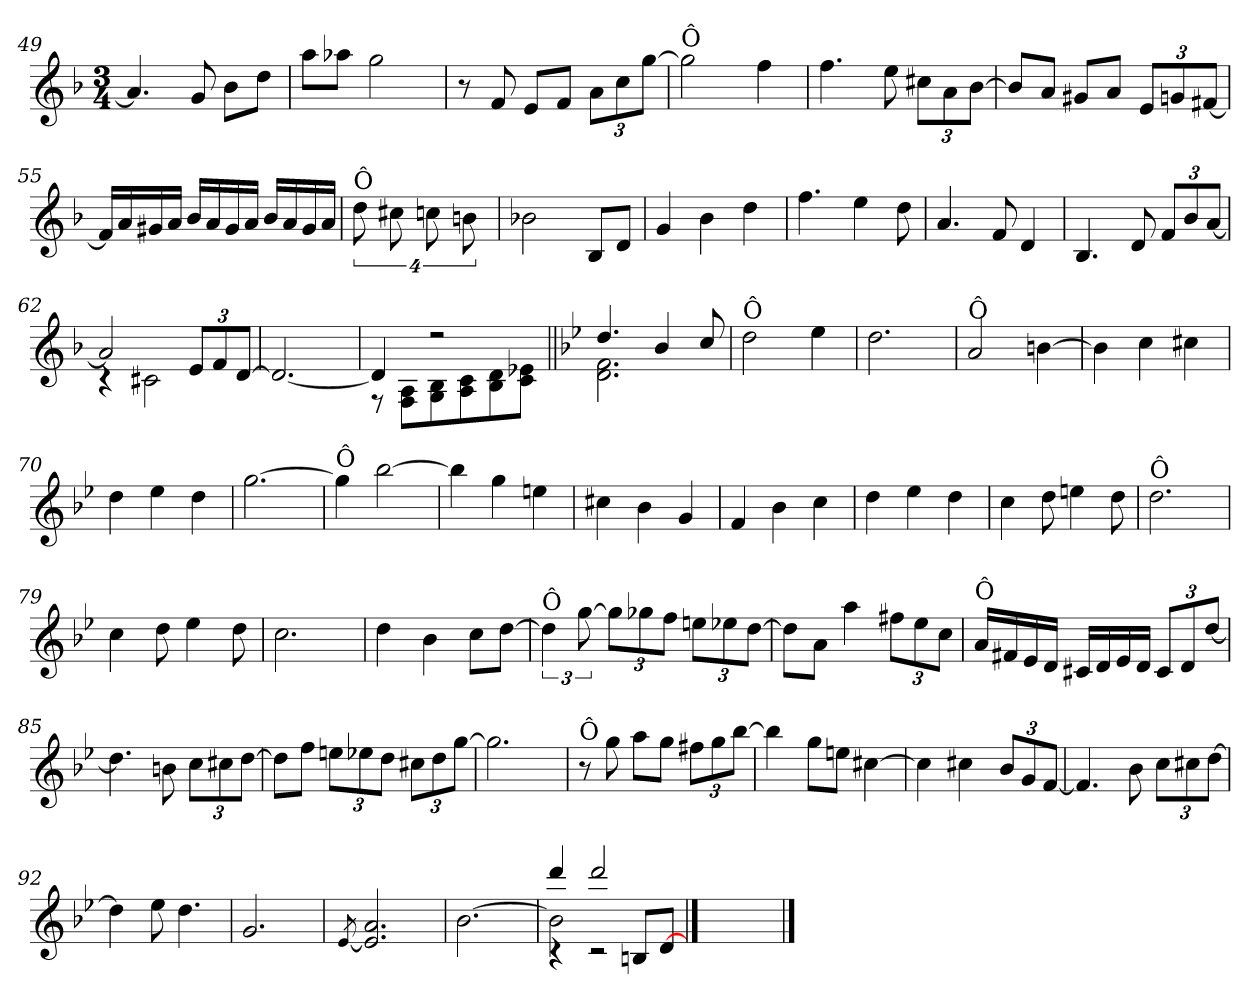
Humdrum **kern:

**kern
*part1
*staff1
*clefG2
*k[b-]
*F:
*M3/4
=49
4.a/]
8g/
8b-\L
8dd\J
!!LO:PB:g=z
=50
8aa\L
8aa-X\J
2gg\
=51
8r
8f/
8e/L
8f/J
12a\L
12cc\
[12gg\J
=52
!LO:TX:a:t=Ô
2gg\]
4ff\
=53
4.ff\
8ee\
12cc#X\L
12a\
[12b-\J
=54
8b-/L]
8a/J
8g#X/L
8a/J
12e/L
12gn/
[12f#X/J
!!LO:LB:g=z
=55
16f#/LL]
16a/
16g#X/
16a/JJ
16b-/LL
16a/
16g#/
16a/JJ
16b-/LL
16a/
16g#/
16a/JJ
=56
!LO:TX:a:t=Ô
16%3dd\
16%3cc#X\
16%3ccn\
16%3bn\
=57
2b-X\
8B-/L
8d/J
=58
4g/
4b-\
4dd\
=59
4.ff\
4ee\
8dd\
!!LO:LB:g=z
=60
4.a/
8f/
4d/
=61
4.B-/
8d/
12f/L
12b-/
[12a/J
=62
*^
2a/]	4rc
.	2c#X\
12e/L	.
12f/	.
[>12d/J	.
*v	*v
=63
2.d/_
=64
*^
4d/]	8rE
.	8F!\ 8A!\L
2r	8G!\ 8B-!\
.	8A!\ 8c!\
.	8B-!\ 8d!\
.	8c!\ 8e-X!\J
!!LO:LB:g=z	!!
=65||	=65||
*k[b-e-]	*
*B-:	*
4.dd/	2.d!\ 2.f!\
4b-/	.
8cc/	.
*v	*v
=66
!LO:TX:a:t=Ô
2dd\
4ee-\
=67
2.dd\
=68
!LO:TX:a:t=Ô
2a/
[4bn\
=69
4b\]
4cc\
4cc#X\
=70
4dd\
4ee-\
4dd\
!!LO:LB:g=z
=71
[2.gg\
=72
!LO:TX:a:t=Ô
4gg\]
[2bb-\
=73
4bb-\]
4gg\
4een\
=74
4cc#X\
4b-\
4g/
=75
4f/
4b-\
4cc\
=76
4dd\
4ee-\
4dd\
!!LO:LB:g=z
=77
4cc\
8dd\
4een\
8dd\
=78
!LO:TX:a:t=Ô
2.dd\
=79
4cc\
8dd\
4ee-\
8dd\
=80
2.cc\
=81
4dd\
4b-\
8cc\L
[8dd\J
=82
!LO:TX:a:t=Ô
6dd\]
[12gg\
12gg\L]
12gg-X\
12ff\J
12een\L
12ee-X\
[12dd\J
!!LO:LB:g=z
=83
8dd\L]
8a\J
4aa\
12ff#X\L
12ee-\
12cc\J
=84
!LO:TX:a:t=Ô
16a/LL
16f#X/
16e-/
16d/JJ
16c#X/LL
16d/
16e-/
16d/JJ
12c#/L
12d/
[12dd/J
=85
4.dd\]
8bn\
12cc\L
12cc#X\
[12dd\J
=86
8dd\L]
8ff\J
12een\L
12ee-X\
12dd\J
12cc#X\L
12dd\
[12gg\J
!!LO:LB:g=z
=87
2.gg\]
=88
!LO:TX:a:t=Ô
8r
8gg\
8aa\L
8gg\J
12ff#X\L
12gg\
[12bb-\J
=89
4bb-\]
8gg\L
8een\J
[4cc#X\
=90
4cc#\]
4cc#X\
12b-/L
12g/
[12f/J
=91
4.f/]
8b-\
12cc\L
12cc#X\
[12dd\J
!!LO:LB:g=z
=92
4dd\]
8ee-\
4.dd\
=93
2.g/
=94
[8qe-/
2.e-/] 2.a/
=95
[2.b-\
=96
*^
*	*^
2b-\]	4rc	4ddd/
!	!	!LO:N:head=open
.	2rc	2ddd/
8Bn/L	.	.
[>8d/J	.	.
*v	*v	*v
==97
*stria0
2.ryy
==
*-
